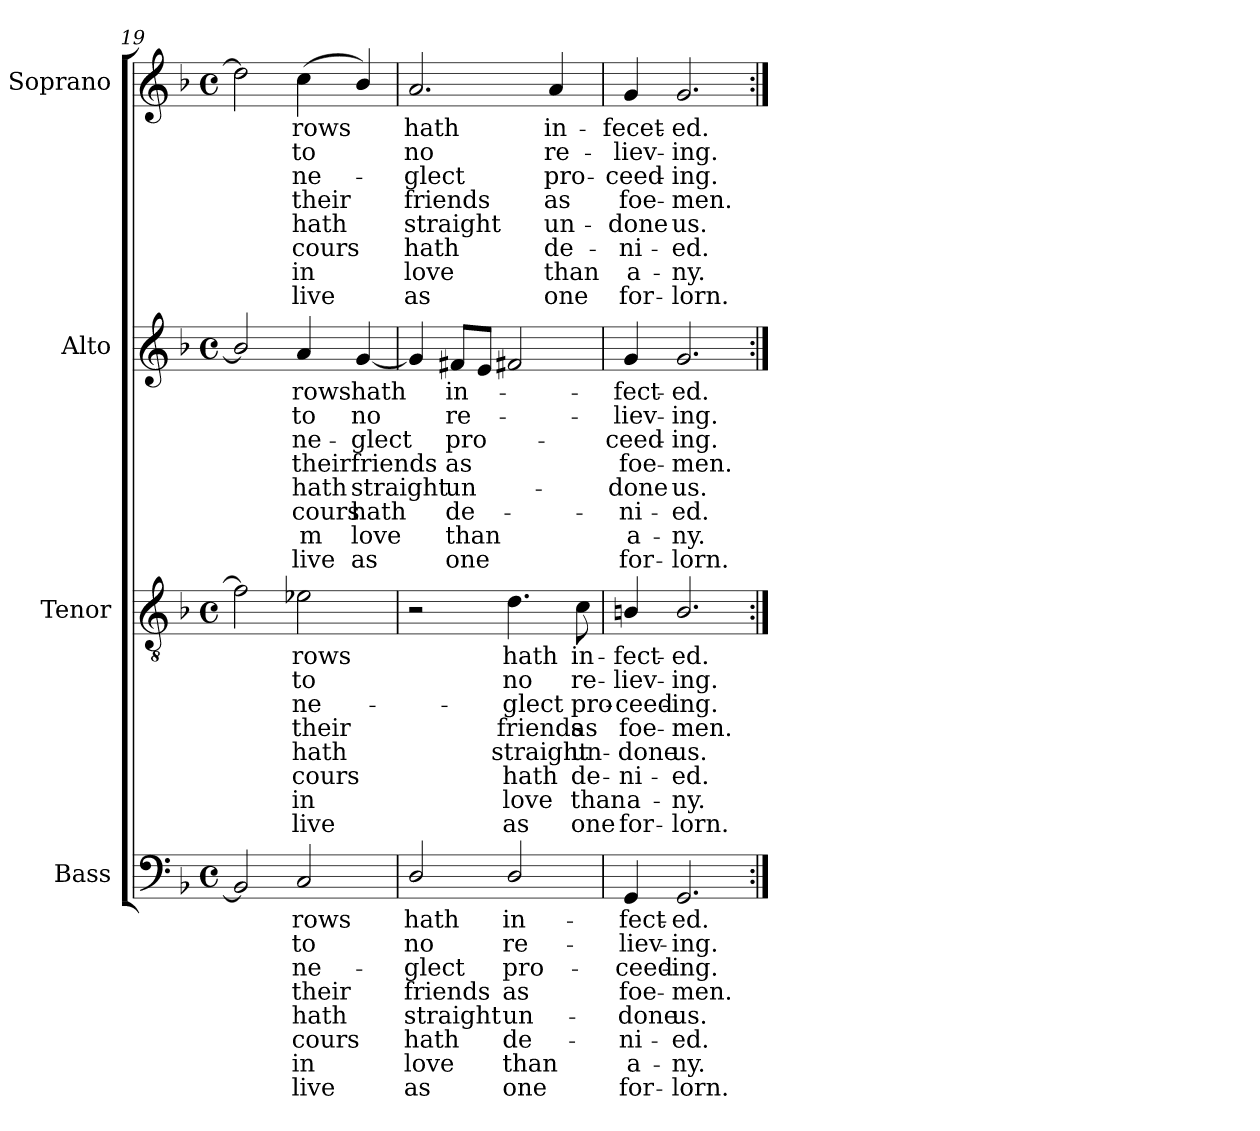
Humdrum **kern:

**kern	**text	**text	**text	**text	**text	**text	**text	**text	**kern	**text	**text	**text	**text	**text	**text	**text	**text	**kern	**text	**text	**text	**text	**text	**text	**text	**text	**kern	**text	**text	**text	**text	**text	**text	**text	**text
*part4	*part4	*part4	*part4	*part4	*part4	*part4	*part4	*part4	*part3	*part3	*part3	*part3	*part3	*part3	*part3	*part3	*part3	*part2	*part2	*part2	*part2	*part2	*part2	*part2	*part2	*part2	*part1	*part1	*part1	*part1	*part1	*part1	*part1	*part1	*part1
*staff4	*staff4	*staff4	*staff4	*staff4	*staff4	*staff4	*staff4	*staff4	*staff3	*staff3	*staff3	*staff3	*staff3	*staff3	*staff3	*staff3	*staff3	*staff2	*staff2	*staff2	*staff2	*staff2	*staff2	*staff2	*staff2	*staff2	*staff1	*staff1	*staff1	*staff1	*staff1	*staff1	*staff1	*staff1	*staff1
*I"Bass	*	*	*	*	*	*	*	*	*I"Tenor	*	*	*	*	*	*	*	*	*I"Alto	*	*	*	*	*	*	*	*	*I"Soprano	*	*	*	*	*	*	*	*
*I'B	*	*	*	*	*	*	*	*	*I'T	*	*	*	*	*	*	*	*	*I'A	*	*	*	*	*	*	*	*	*I'S	*	*	*	*	*	*	*	*
*clefF4	*	*	*	*	*	*	*	*	*clefGv2	*	*	*	*	*	*	*	*	*clefG2	*	*	*	*	*	*	*	*	*clefG2	*	*	*	*	*	*	*	*
*k[b-]	*	*	*	*	*	*	*	*	*k[b-]	*	*	*	*	*	*	*	*	*k[b-]	*	*	*	*	*	*	*	*	*k[b-]	*	*	*	*	*	*	*	*
*F:	*	*	*	*	*	*	*	*	*F:	*	*	*	*	*	*	*	*	*F:	*	*	*	*	*	*	*	*	*F:	*	*	*	*	*	*	*	*
*M4/4	*	*	*	*	*	*	*	*	*M4/4	*	*	*	*	*	*	*	*	*M4/4	*	*	*	*	*	*	*	*	*M4/4	*	*	*	*	*	*	*	*
*met(c)	*	*	*	*	*	*	*	*	*met(c)	*	*	*	*	*	*	*	*	*met(c)	*	*	*	*	*	*	*	*	*met(c)	*	*	*	*	*	*	*	*
=19	=19	=19	=19	=19	=19	=19	=19	=19	=19	=19	=19	=19	=19	=19	=19	=19	=19	=19	=19	=19	=19	=19	=19	=19	=19	=19	=19	=19	=19	=19	=19	=19	=19	=19	=19
2BB-]	.	.	.	.	.	.	.	.	2f]	.	.	.	.	.	.	.	.	2b-/]	.	.	.	.	.	.	.	.	2dd]	.	.	.	.	.	.	.	.
!	!LO:LY:b	!LO:LY:b	!LO:LY:b	!LO:LY:b	!LO:LY:b	!LO:LY:b	!LO:LY:b	!LO:LY:b	!	!LO:LY:b	!LO:LY:b	!LO:LY:b	!LO:LY:b	!LO:LY:b	!LO:LY:b	!LO:LY:b	!LO:LY:b	!	!LO:LY:b	!LO:LY:b	!LO:LY:b	!LO:LY:b	!LO:LY:b	!LO:LY:b	!LO:LY:b	!LO:LY:b	!	!LO:LY:b	!LO:LY:b	!LO:LY:b	!LO:LY:b	!LO:LY:b	!LO:LY:b	!LO:LY:b	!LO:LY:b
2C	rows	to	ne-	-their	hath	cours	in	live	2e-X	rows	to	ne-	-their	hath	cours	in	live	4a	rows	to	ne-	-their	hath	cours	m	live	(<4cc	rows	to	ne-	their	hath	cours	in	live
!	!	!	!	!	!	!	!	!	!	!	!	!	!	!	!	!	!	!	!LO:LY:b	!LO:LY:b	!LO:LY:b	!LO:LY:b	!LO:LY:b	!LO:LY:b	!LO:LY:b	!LO:LY:b	!	!	!	!	!	!	!	!	!
.	.	.	.	.	.	.	.	.	.	.	.	.	.	.	.	.	.	[4g	hath	no	glect	friends	straight	hath	love	as	4b-/)	.	.	.	.	.	.	.	.
=20	=20	=20	=20	=20	=20	=20	=20	=20	=20	=20	=20	=20	=20	=20	=20	=20	=20	=20	=20	=20	=20	=20	=20	=20	=20	=20	=20	=20	=20	=20	=20	=20	=20	=20	=20
!	!LO:LY:b	!LO:LY:b	!LO:LY:b	!LO:LY:b	!LO:LY:b	!LO:LY:b	!LO:LY:b	!LO:LY:b	!	!	!	!	!	!	!	!	!	!	!	!	!	!	!	!	!	!	!	!LO:LY:b	!LO:LY:b	!LO:LY:b	!LO:LY:b	!LO:LY:b	!LO:LY:b	!LO:LY:b	!LO:LY:b
2D/	hath	no	glect	friends	straight	hath	love	as	2r	.	.	.	.	.	.	.	.	4g]	.	.	.	.	.	.	.	.	2.a	hath	no	glect	friends	straight	hath	love	as
!	!	!	!	!	!	!	!	!	!	!	!	!	!	!	!	!	!	!	!LO:LY:b	!LO:LY:b	!LO:LY:b	!LO:LY:b	!LO:LY:b	!LO:LY:b	!LO:LY:b	!LO:LY:b	!	!	!	!	!	!	!	!	!
.	.	.	.	.	.	.	.	.	.	.	.	.	.	.	.	.	.	8f#XL	in-	re-	pro-	as	un-	de-	than	one	.	.	.	.	.	.	.	.	.
.	.	.	.	.	.	.	.	.	.	.	.	.	.	.	.	.	.	8eJ	.	.	.	.	.	.	.	.	.	.	.	.	.	.	.	.	.
!	!LO:LY:b	!LO:LY:b	!LO:LY:b	!LO:LY:b	!LO:LY:b	!LO:LY:b	!LO:LY:b	!LO:LY:b	!	!LO:LY:b	!LO:LY:b	!LO:LY:b	!LO:LY:b	!LO:LY:b	!LO:LY:b	!LO:LY:b	!LO:LY:b	!	!	!	!	!	!	!	!	!	!	!	!	!	!	!	!	!	!
2D/	in-	-re-	-pro-	-as	un-	-de-	-than	one	4.d	hath	no	glect	friends	straight	hath	love	as	2f#X	.	.	.	.	.	.	.	.	.	.	.	.	.	.	.	.	.
!	!	!	!	!	!	!	!	!	!	!	!	!	!	!	!	!	!	!	!	!	!	!	!	!	!	!	!	!LO:LY:b	!LO:LY:b	!LO:LY:b	!LO:LY:b	!LO:LY:b	!LO:LY:b	!LO:LY:b	!LO:LY:b
.	.	.	.	.	.	.	.	.	.	.	.	.	.	.	.	.	.	.	.	.	.	.	.	.	.	.	4a	in-	-re-	-pro-	-as	un-	-de-	-than	one
!	!	!	!	!	!	!	!	!	!	!LO:LY:b	!LO:LY:b	!LO:LY:b	!LO:LY:b	!LO:LY:b	!LO:LY:b	!LO:LY:b	!LO:LY:b	!	!	!	!	!	!	!	!	!	!	!	!	!	!	!	!	!	!
.	.	.	.	.	.	.	.	.	8c	in-	-re-	-pro-	-as	un-	-de-	-than	one	.	.	.	.	.	.	.	.	.	.	.	.	.	.	.	.	.	.
=21	=21	=21	=21	=21	=21	=21	=21	=21	=21	=21	=21	=21	=21	=21	=21	=21	=21	=21	=21	=21	=21	=21	=21	=21	=21	=21	=21	=21	=21	=21	=21	=21	=21	=21	=21
!	!LO:LY:b	!LO:LY:b	!LO:LY:b	!LO:LY:b	!LO:LY:b	!LO:LY:b	!LO:LY:b	!LO:LY:b	!	!LO:LY:b	!LO:LY:b	!LO:LY:b	!LO:LY:b	!LO:LY:b	!LO:LY:b	!LO:LY:b	!LO:LY:b	!	!LO:LY:b	!LO:LY:b	!LO:LY:b	!LO:LY:b	!LO:LY:b	!LO:LY:b	!LO:LY:b	!LO:LY:b	!	!LO:LY:b	!LO:LY:b	!LO:LY:b	!LO:LY:b	!LO:LY:b	!LO:LY:b	!LO:LY:b	!LO:LY:b
4GG	fect-	-liev-	-ceed-	-foe-	-done	ni-	-a-	-for-	4Bn/	fect-	-liev-	-ceed-	-foe-	-done	ni-	-a-	-for-	4g	fect-	-liev-	-ceed-	-foe-	-done	ni-	-a-	-for-	4g	fecet-	-liev-	-ceed-	-foe-	-done	ni-	-a-	-for-
!	!LO:LY:b	!LO:LY:b	!LO:LY:b	!LO:LY:b	!LO:LY:b	!LO:LY:b	!LO:LY:b	!LO:LY:b	!	!LO:LY:b	!LO:LY:b	!LO:LY:b	!LO:LY:b	!LO:LY:b	!LO:LY:b	!LO:LY:b	!LO:LY:b	!	!LO:LY:b	!LO:LY:b	!LO:LY:b	!LO:LY:b	!LO:LY:b	!LO:LY:b	!LO:LY:b	!LO:LY:b	!	!LO:LY:b	!LO:LY:b	!LO:LY:b	!LO:LY:b	!LO:LY:b	!LO:LY:b	!LO:LY:b	!LO:LY:b
2.GG	-ed.	ing.	ing.	men.	us.	ed.	ny.	lorn.	2.B/	-ed.	ing.	ing.	men.	us.	ed.	ny.	lorn.	2.g	-ed.	ing.	ing.	men.	us.	ed.	ny.	lorn.	2.g	-ed.	ing.	ing.	men.	us.	ed.	ny.	lorn.
=:|!	=:|!	=:|!	=:|!	=:|!	=:|!	=:|!	=:|!	=:|!	=:|!	=:|!	=:|!	=:|!	=:|!	=:|!	=:|!	=:|!	=:|!	=:|!	=:|!	=:|!	=:|!	=:|!	=:|!	=:|!	=:|!	=:|!	=:|!	=:|!	=:|!	=:|!	=:|!	=:|!	=:|!	=:|!	=:|!
*-	*-	*-	*-	*-	*-	*-	*-	*-	*-	*-	*-	*-	*-	*-	*-	*-	*-	*-	*-	*-	*-	*-	*-	*-	*-	*-	*-	*-	*-	*-	*-	*-	*-	*-	*-
